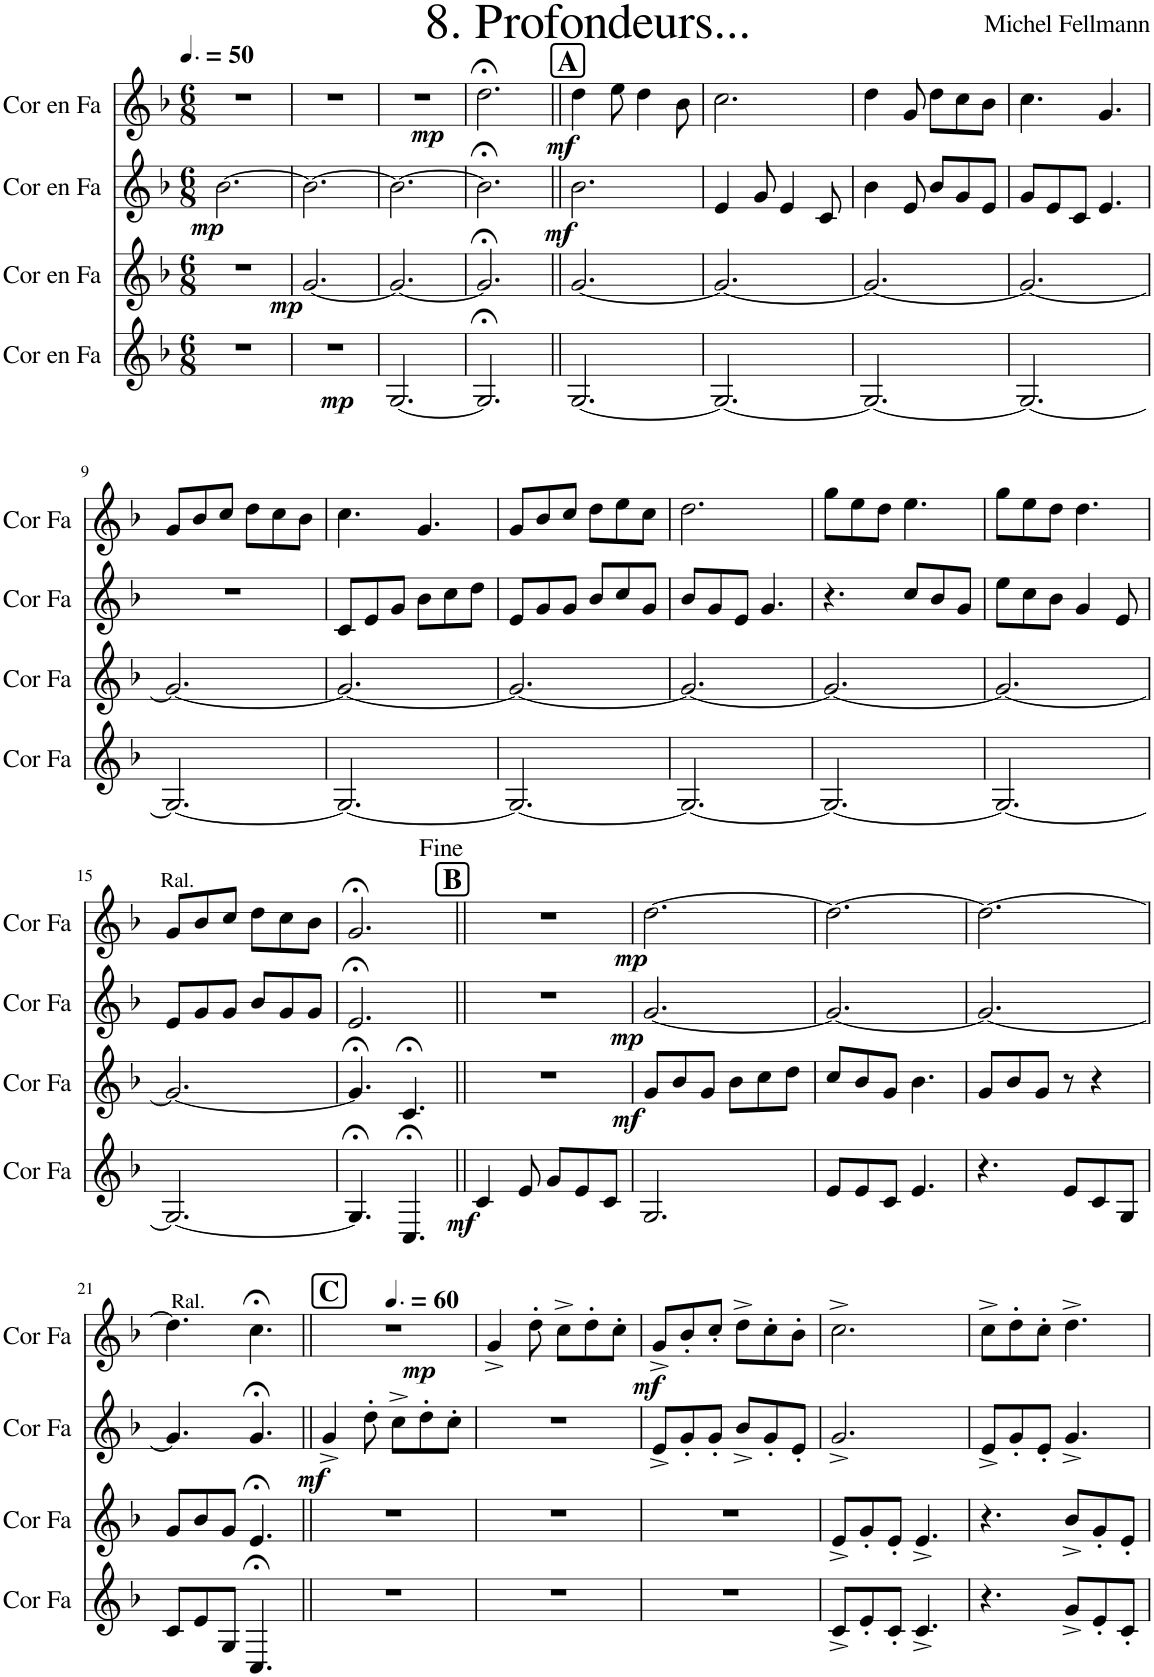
**kern	**dynam	**kern	**dynam	**kern	**dynam	**kern	**dynam
*part4	*part4	*part3	*part3	*part2	*part2	*part1	*part1
*staff4	*staff4	*staff3	*staff3	*staff2	*staff2	*staff1	*staff1
*I"Cor en Fa	*	*I"Cor en Fa	*	*I"Cor en Fa	*	*I"Cor en Fa	*
*I'Cor Fa	*	*I'Cor Fa	*	*I'Cor Fa	*	*I'Cor Fa	*
*clefG2	*	*clefG2	*	*clefG2	*	*clefG2	*
*Trd4c7	*	*Trd4c7	*	*Trd4c7	*	*Trd4c7	*
*k[b-]	*	*k[b-]	*	*k[b-]	*	*k[b-]	*
*M6/8	*	*M6/8	*	*M6/8	*	*M6/8	*
*MM75	*	*MM75	*	*MM75	*	*MM75	*
=1	=1	=1	=1	=1	=1	=1	=1
!	!	!	!	!	!LO:DY:b	!	!
2.r	.	2.r	.	[2.b-\	mp	2.r	.
=2	=2	=2	=2	=2	=2	=2	=2
!	!LO:DY:b	!	!LO:DY:b	!	!	!	!
2.r	mp	[2.g/	mp	2.b-\_	.	2.r	.
=3	=3	=3	=3	=3	=3	=3	=3
!	!	!	!	!	!	!	!LO:DY:b
[2.G/	.	2.g/_	.	2.b-\_	.	2.r	mp
=4	=4	=4	=4	=4	=4	=4	=4
2.G;</]	.	2.g;</]	.	2.b-;<\]	.	2.dd;<\	.
!!LO:REH:place=s1:a:B:cj:fs=14:t=A
=5||	=5||	=5||	=5||	=5||	=5||	=5||	=5||
!	!	!	!	!	!LO:DY:b	!	!LO:DY:b
[2.G/	.	[2.g/	.	2.b-\	mf	4dd\	mf
.	.	.	.	.	.	8ee\	.
.	.	.	.	.	.	4dd\	.
.	.	.	.	.	.	8b-\	.
=6	=6	=6	=6	=6	=6	=6	=6
2.G/_	.	2.g/_	.	4e/	.	2.cc\	.
.	.	.	.	8g/	.	.	.
.	.	.	.	4e/	.	.	.
.	.	.	.	8c/	.	.	.
=7	=7	=7	=7	=7	=7	=7	=7
2.G/_	.	2.g/_	.	4b-\	.	4dd\	.
.	.	.	.	8e/	.	8g/	.
.	.	.	.	8b-/L	.	8dd\L	.
.	.	.	.	8g/	.	8cc\	.
.	.	.	.	8e/J	.	8b-\J	.
=8	=8	=8	=8	=8	=8	=8	=8
2.G/_	.	2.g/_	.	8g/L	.	4.cc\	.
.	.	.	.	8e/	.	.	.
.	.	.	.	8c/J	.	.	.
.	.	.	.	4.e/	.	4.g/	.
!!LO:LB:g=z
=9	=9	=9	=9	=9	=9	=9	=9
2.G/_	.	2.g/_	.	2.r	.	8g/L	.
.	.	.	.	.	.	8b-/	.
.	.	.	.	.	.	8cc/J	.
.	.	.	.	.	.	8dd\L	.
.	.	.	.	.	.	8cc\	.
.	.	.	.	.	.	8b-\J	.
=10	=10	=10	=10	=10	=10	=10	=10
2.G/_	.	2.g/_	.	8c/L	.	4.cc\	.
.	.	.	.	8e/	.	.	.
.	.	.	.	8g/J	.	.	.
.	.	.	.	8b-\L	.	4.g/	.
.	.	.	.	8cc\	.	.	.
.	.	.	.	8dd\J	.	.	.
=11	=11	=11	=11	=11	=11	=11	=11
2.G/_	.	2.g/_	.	8e/L	.	8g/L	.
.	.	.	.	8g/	.	8b-/	.
.	.	.	.	8g/J	.	8cc/J	.
.	.	.	.	8b-/L	.	8dd\L	.
.	.	.	.	8cc/	.	8ee\	.
.	.	.	.	8g/J	.	8cc\J	.
=12	=12	=12	=12	=12	=12	=12	=12
2.G/_	.	2.g/_	.	8b-/L	.	2.dd\	.
.	.	.	.	8g/	.	.	.
.	.	.	.	8e/J	.	.	.
.	.	.	.	4.g/	.	.	.
=13	=13	=13	=13	=13	=13	=13	=13
2.G/_	.	2.g/_	.	4.r	.	8gg\L	.
.	.	.	.	.	.	8ee\	.
.	.	.	.	.	.	8dd\J	.
.	.	.	.	8cc/L	.	4.ee\	.
.	.	.	.	8b-/	.	.	.
.	.	.	.	8g/J	.	.	.
=14	=14	=14	=14	=14	=14	=14	=14
2.G/_	.	2.g/_	.	8ee\L	.	8gg\L	.
.	.	.	.	8cc\	.	8ee\	.
.	.	.	.	8b-\J	.	8dd\J	.
.	.	.	.	4g/	.	4.dd\	.
.	.	.	.	8e/	.	.	.
!!LO:LB:g=z
=15	=15	=15	=15	=15	=15	=15	=15
!	!	!	!	!	!	!LO:TX:a:t=Ral.	!
2.G/_	.	2.g/_	.	8e/L	.	8g/L	.
.	.	.	.	8g/	.	8b-/	.
.	.	.	.	8g/J	.	8cc/J	.
.	.	.	.	8b-/L	.	8dd\L	.
.	.	.	.	8g/	.	8cc\	.
.	.	.	.	8g/J	.	8b-\J	.
=16	=16	=16	=16	=16	=16	=16	=16
4.G;</]	.	4.g;</]	.	2.e;</	.	2.g;</	.
4.C;</	.	4.c;</	.	.	.	.	.
!!LO:REH:place=s1:a:B:cj:fs=14:t=B
=17||	=17||	=17||	=17||	=17||	=17||	=17||	=17||
!	!LO:DY:b	!	!	!	!	!	!
4c/	mf	2.r	.	2.r	.	2.r	.
8e/	.	.	.	.	.	.	.
8g/L	.	.	.	.	.	.	.
8e/	.	.	.	.	.	.	.
8c/J	.	.	.	.	.	.	.
=18	=18	=18	=18	=18	=18	=18	=18
!	!	!	!LO:DY:b	!	!LO:DY:b	!	!LO:DY:b
2.G/	.	8g/L	mf	[2.g/	mp	[2.dd\	mp
.	.	8b-/	.	.	.	.	.
.	.	8g/J	.	.	.	.	.
.	.	8b-\L	.	.	.	.	.
.	.	8cc\	.	.	.	.	.
.	.	8dd\J	.	.	.	.	.
=19	=19	=19	=19	=19	=19	=19	=19
8e/L	.	8cc/L	.	2.g/_	.	2.dd\_	.
8e/	.	8b-/	.	.	.	.	.
8c/J	.	8g/J	.	.	.	.	.
4.e/	.	4.b-\	.	.	.	.	.
=20	=20	=20	=20	=20	=20	=20	=20
4.r	.	8g/L	.	2.g/_	.	2.dd\_	.
.	.	8b-/	.	.	.	.	.
.	.	8g/J	.	.	.	.	.
8e/L	.	8r	.	.	.	.	.
8c/	.	4r	.	.	.	.	.
8G/J	.	.	.	.	.	.	.
!!LO:LB:g=z
=21	=21	=21	=21	=21	=21	=21	=21
!	!	!	!	!	!	!LO:TX:a:t=Ral.	!
8c/L	.	8g/L	.	4.g/]	.	4.dd\]	.
8e/	.	8b-/	.	.	.	.	.
8G/J	.	8g/J	.	.	.	.	.
4.C;</	.	4.e;</	.	4.g;</	.	4.cc;<\	.
=22||	=22||	=22||	=22||	=22||	=22||	=22||	=22||
!!LO:REH:place=s1:a:B:cj:fs=14:t=C
*	*	*	*	*	*	*MM90	*
!	!	!	!	!	!LO:DY:b	!	!LO:DY:b
2.r	.	2.r	.	4g^/	mf	2.r	mp
.	.	.	.	8dd'\	.	.	.
.	.	.	.	8cc^\L	.	.	.
.	.	.	.	8dd'\	.	.	.
.	.	.	.	8cc'\J	.	.	.
=23	=23	=23	=23	=23	=23	=23	=23
2.r	.	2.r	.	2.r	.	4g^/	.
.	.	.	.	.	.	8dd'\	.
.	.	.	.	.	.	8cc^\L	.
.	.	.	.	.	.	8dd'\	.
.	.	.	.	.	.	8cc'\J	.
=24	=24	=24	=24	=24	=24	=24	=24
!	!	!	!	!	!	!	!LO:DY:b
2.r	.	2.r	.	8e^/L	.	8g^/L	mf
.	.	.	.	8g'/	.	8b-'/	.
.	.	.	.	8g'/J	.	8cc'/J	.
.	.	.	.	8b-^/L	.	8dd^\L	.
.	.	.	.	8g'/	.	8cc'\	.
.	.	.	.	8e'/J	.	8b-'\J	.
=25	=25	=25	=25	=25	=25	=25	=25
8c^/L	.	8e^/L	.	2.g^/	.	2.cc^\	.
8e'/	.	8g'/	.	.	.	.	.
8c'/J	.	8e'/J	.	.	.	.	.
4.c^/	.	4.e^/	.	.	.	.	.
=26	=26	=26	=26	=26	=26	=26	=26
4.r	.	4.r	.	8e^/L	.	8cc^\L	.
.	.	.	.	8g'/	.	8dd'\	.
.	.	.	.	8e'/J	.	8cc'\J	.
8g^/L	.	8b-^/L	.	4.g^/	.	4.dd^\	.
8e'/	.	8g'/	.	.	.	.	.
8c'/J	.	8e'/J	.	.	.	.	.
=	=	=	=	=	=	=	=
*-	*-	*-	*-	*-	*-	*-	*-
